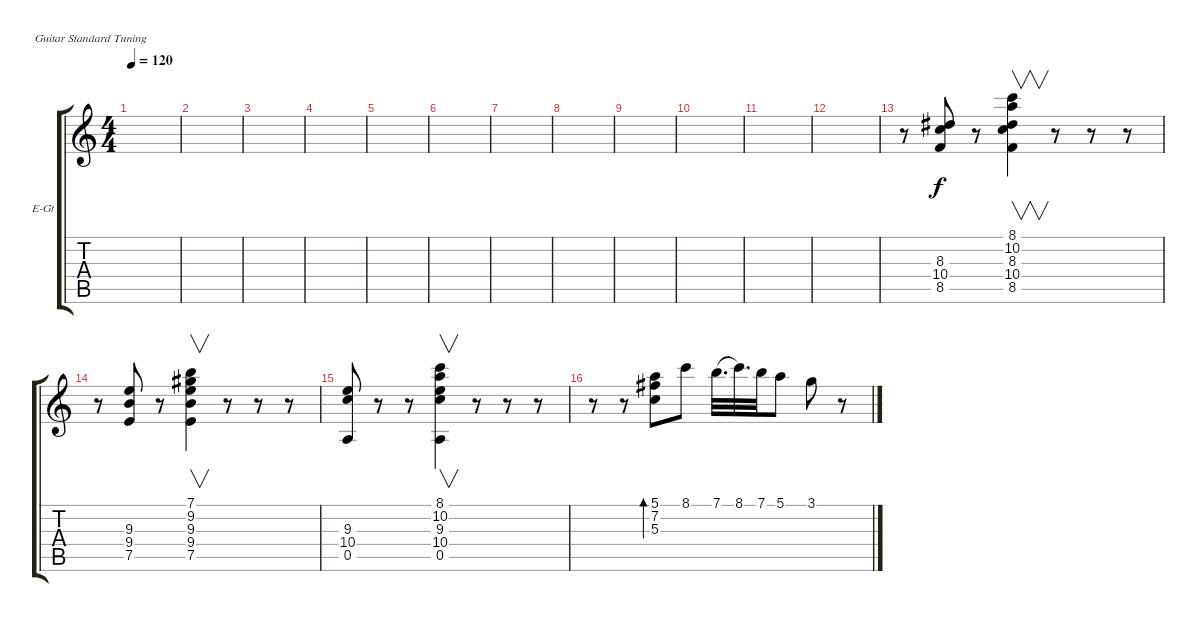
\defaultSystemsLayout 4
\bracketExtendMode groupsimilarinstruments
\firstSystemTrackNameOrientation horizontal
\otherSystemsTrackNameOrientation horizontal
\track ("Electric Guitar" "E-Gt") {instrument overdrivenguitar}
\staff {score tabs}
\tuning (E4 B3 G3 D3 A2 E2)
\ts (4 4)
\tempo 120
\clef g2
\scale
0.333333
\ks c
|
\scale
0.333333 |
\scale
0.333333 |
\scale
0.333333 |
\scale
0.333333 |
\scale
0.333333 |
\scale
0.333333 |
\scale
0.333333 |
\scale
0.333333 |
\scale
0.333333 |
\scale
0.333333 |
\scale
0.333333 |
\scale
0.333333 r.8 (8.3 10.4 8.5).8 r.8 (8.5 10.4 8.3 10.2 8.1).4{v} r.8 r.8 r.8 |
\scale
0.333333 r.8 (7.5 9.4 9.3).8 r.8 (7.5 9.4 9.3 9.2 7.1).4{v} r.8 r.8 r.8 |
\scale
0.333333 (0.5 10.4 9.3).8 r.8 r.8 (0.5 10.4 9.3 10.2 8.1).4{v} r.8 r.8 r.8 |
\scale
0.333333 r.8 r.8 (5.3 7.2 5.1).8{bd 124} 8.1.8 7.1.32{d legatoorigin} 8.1.32{d} 7.1.32 5.1.8 3.1.8 r.8
